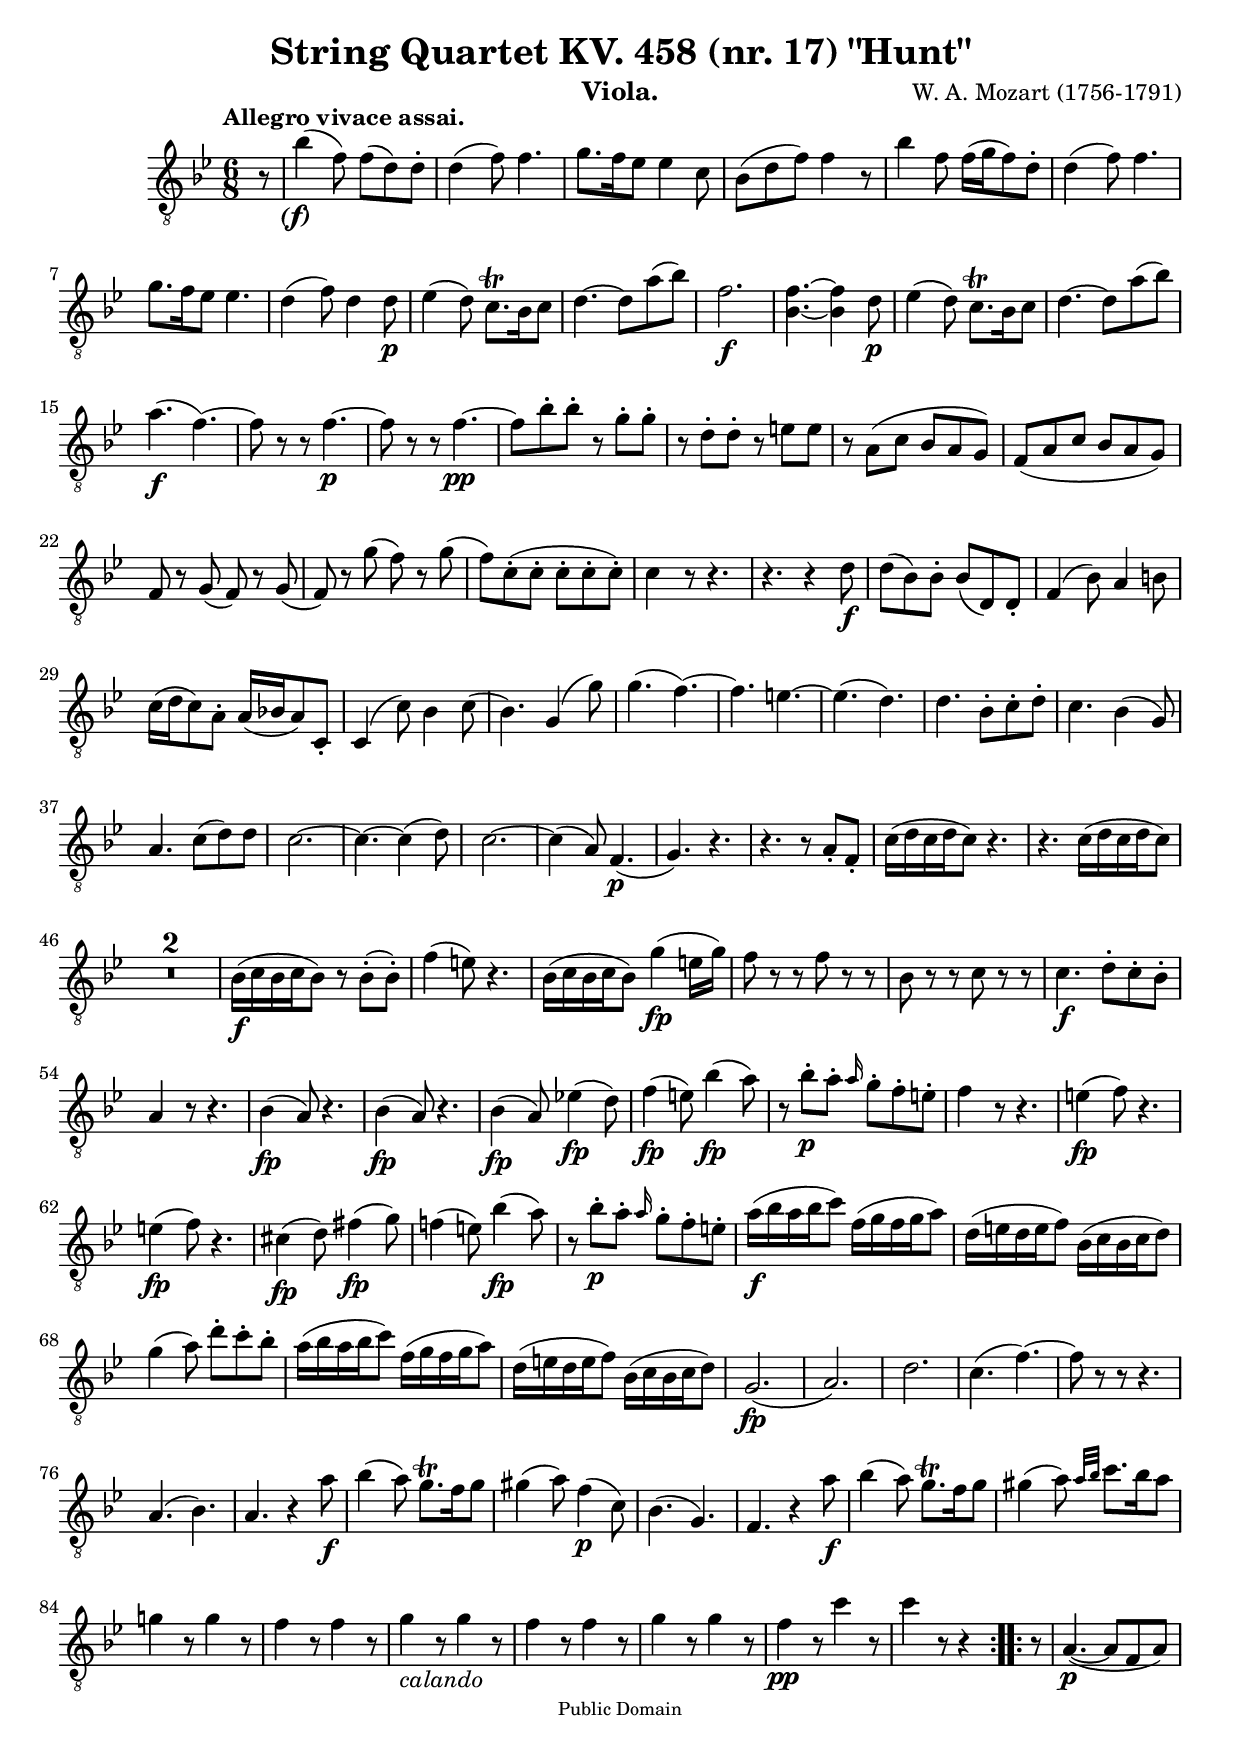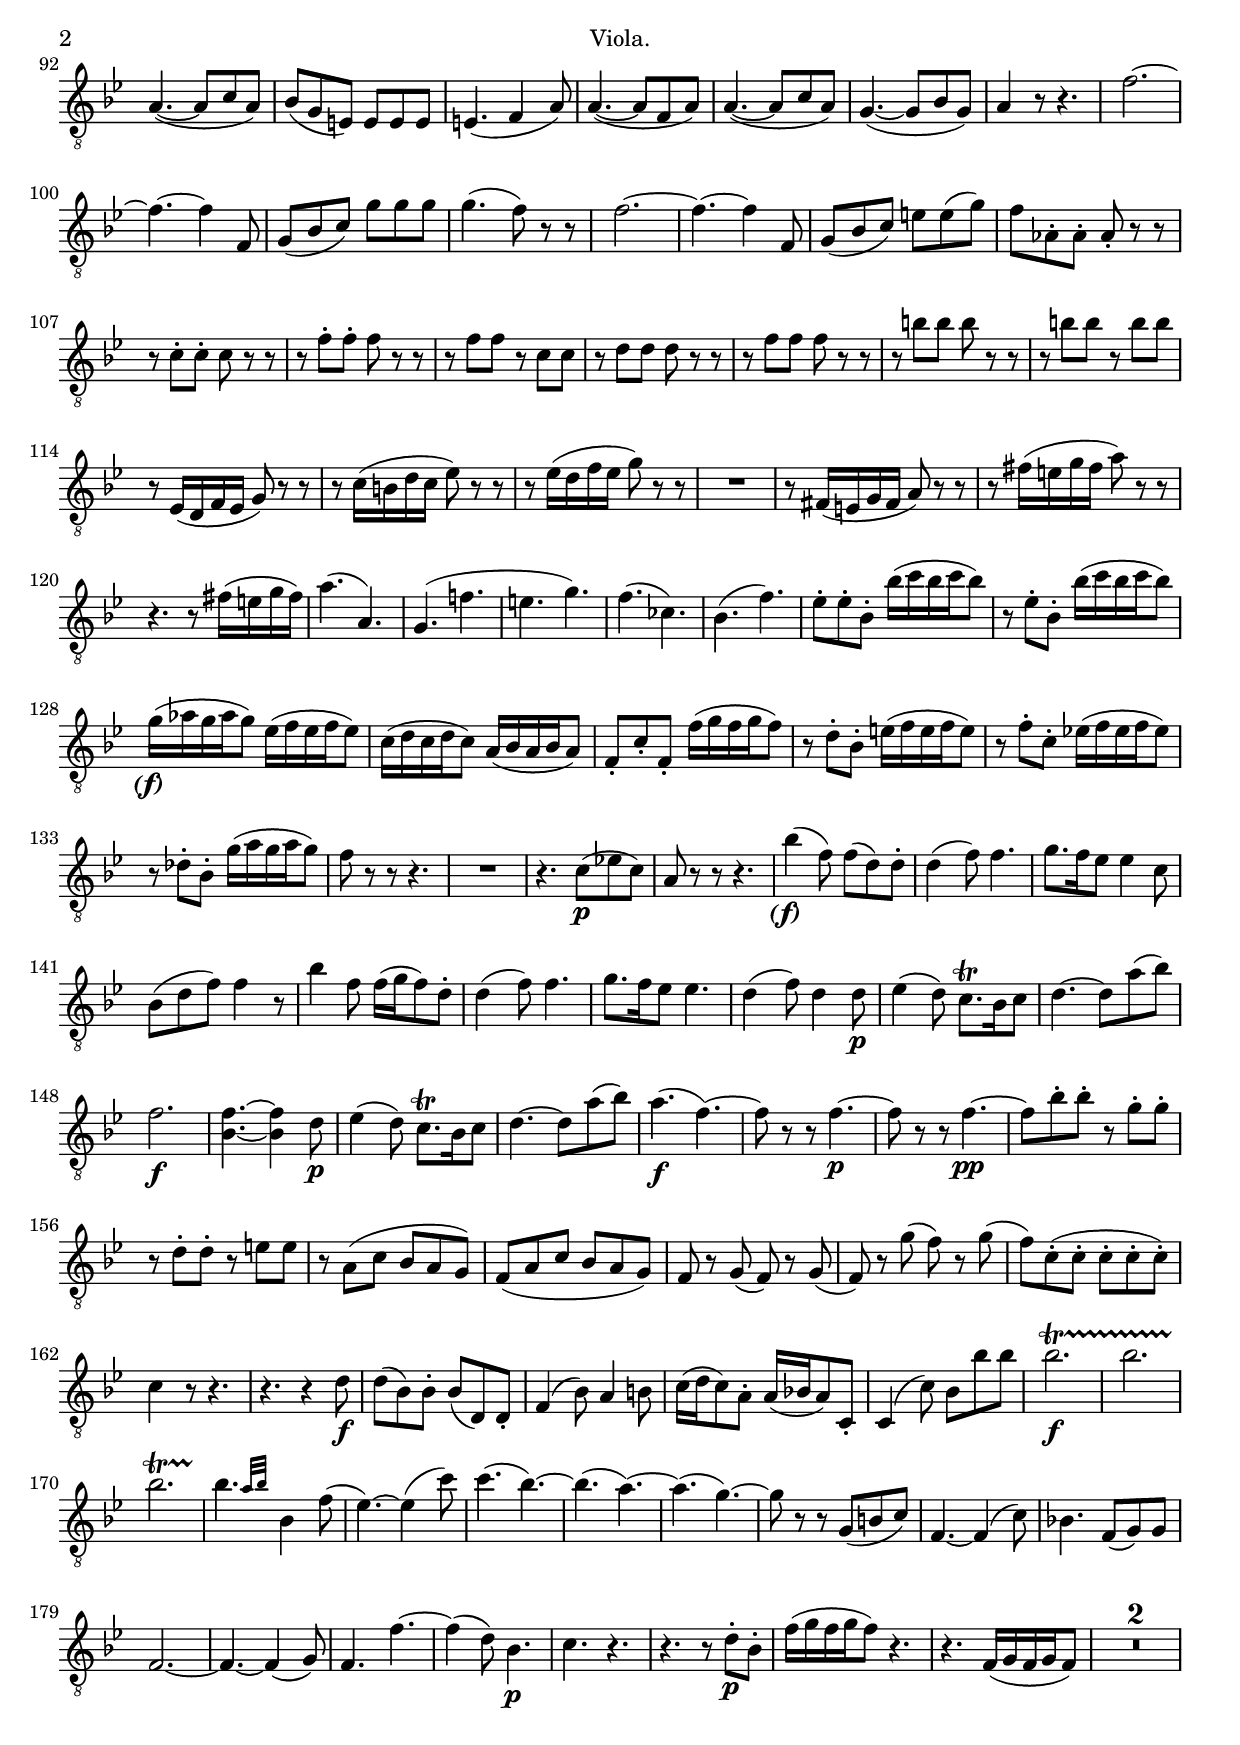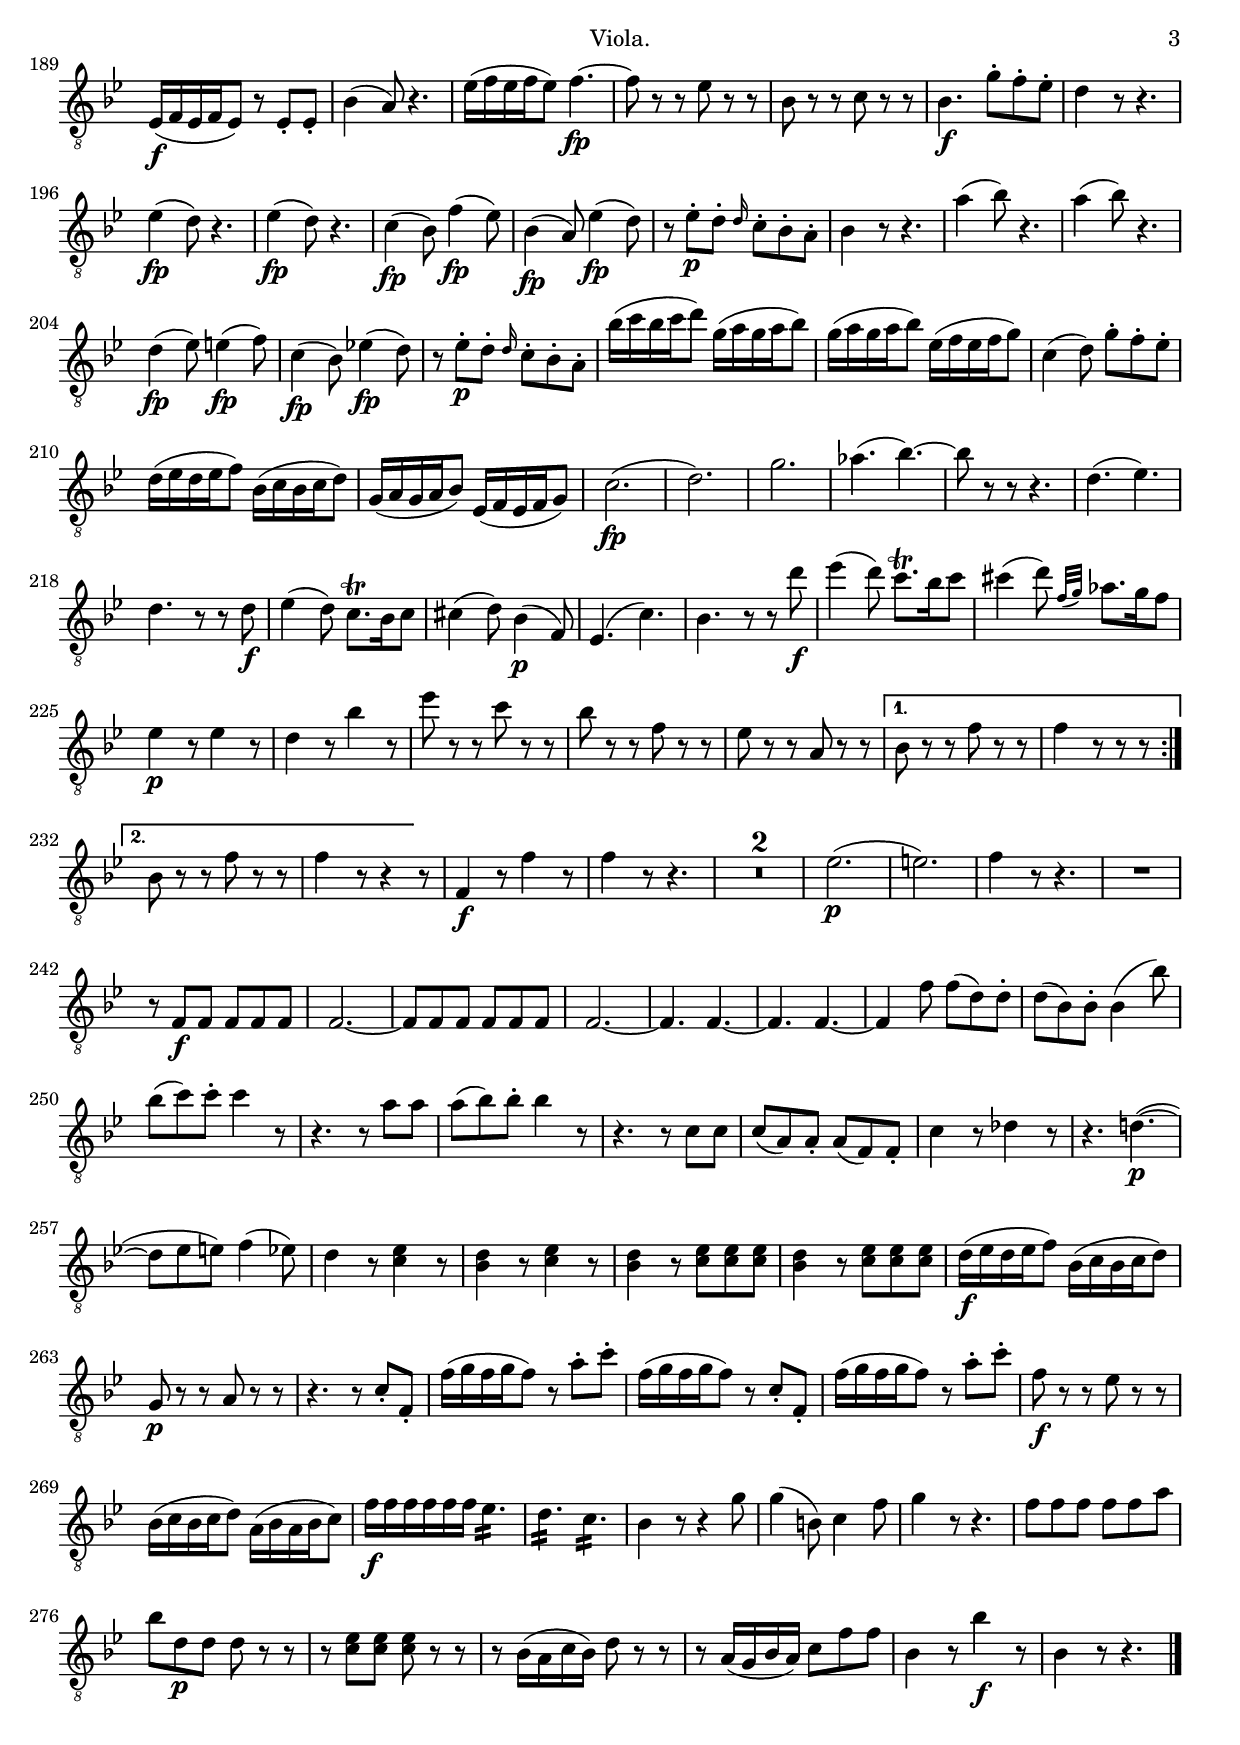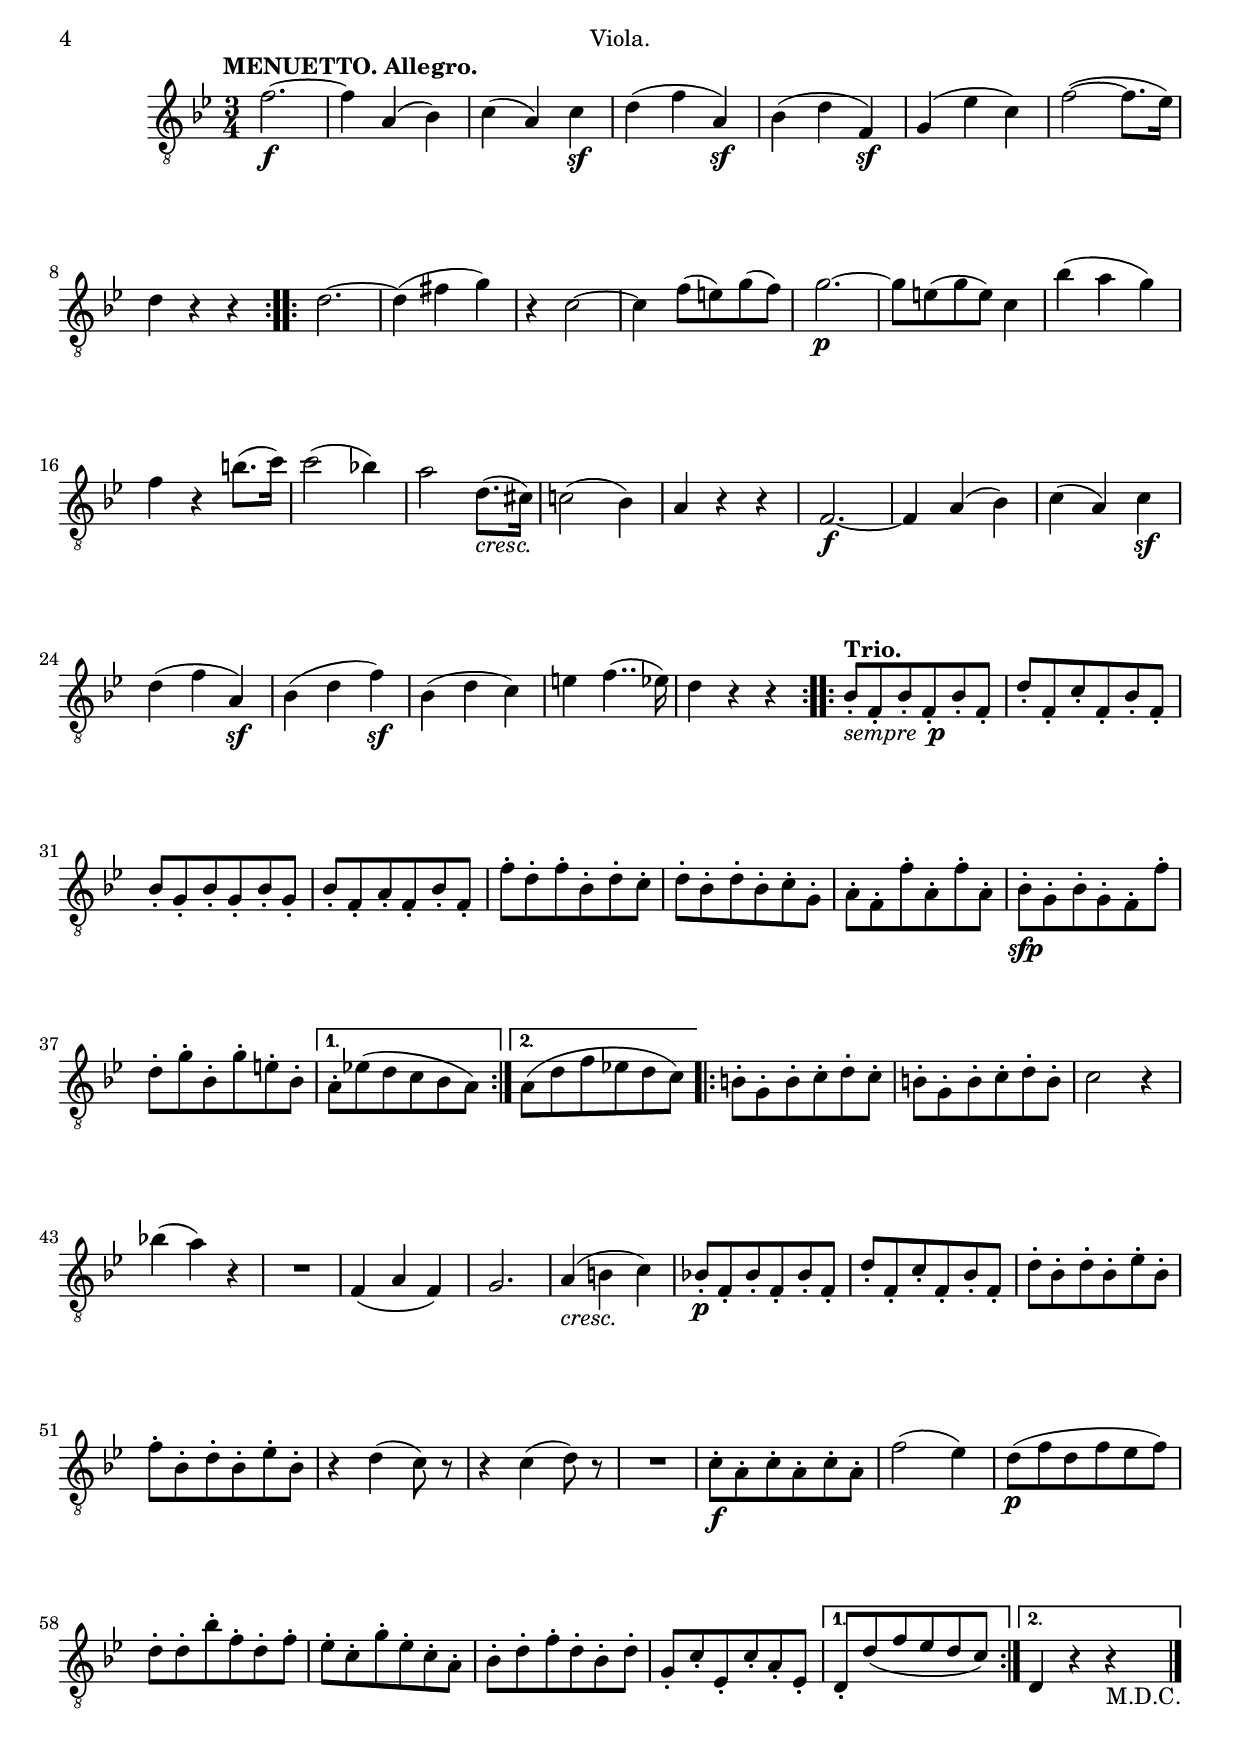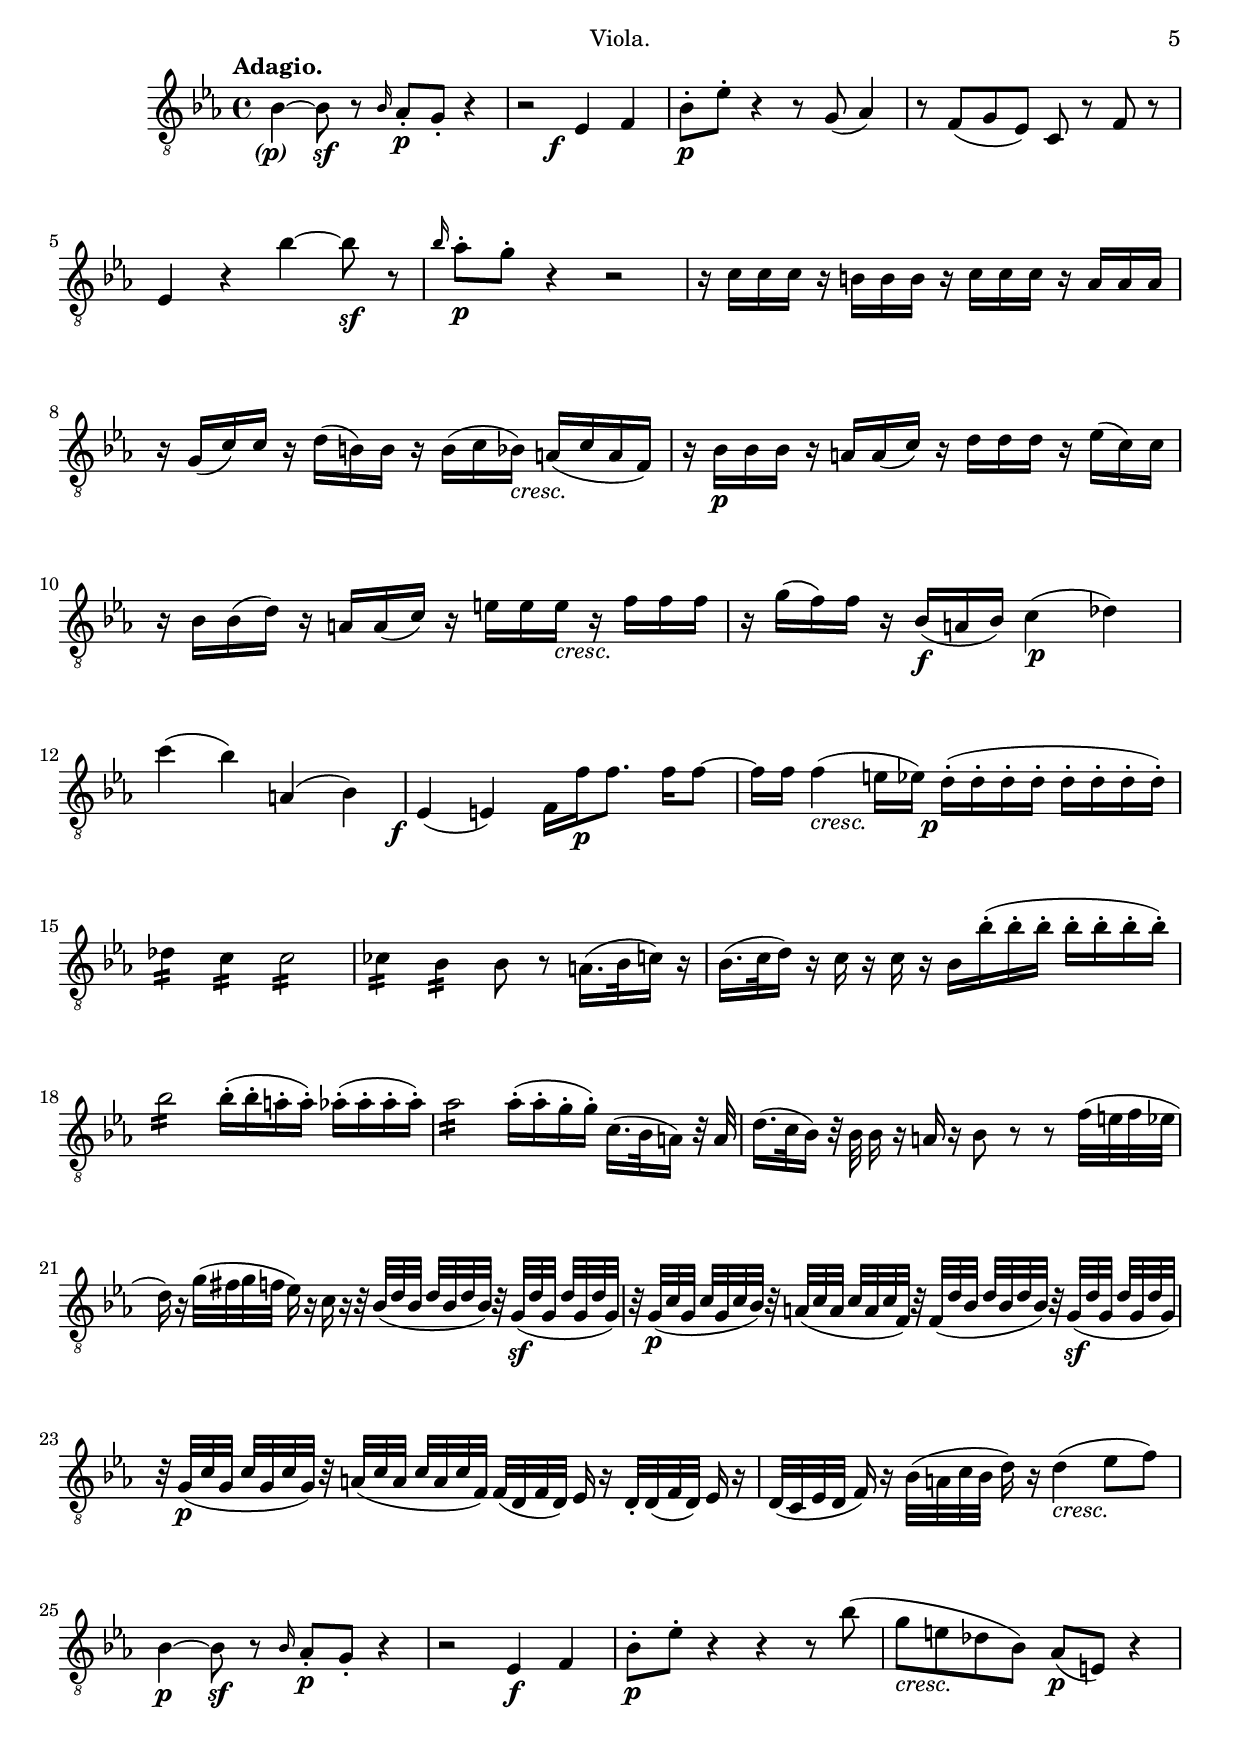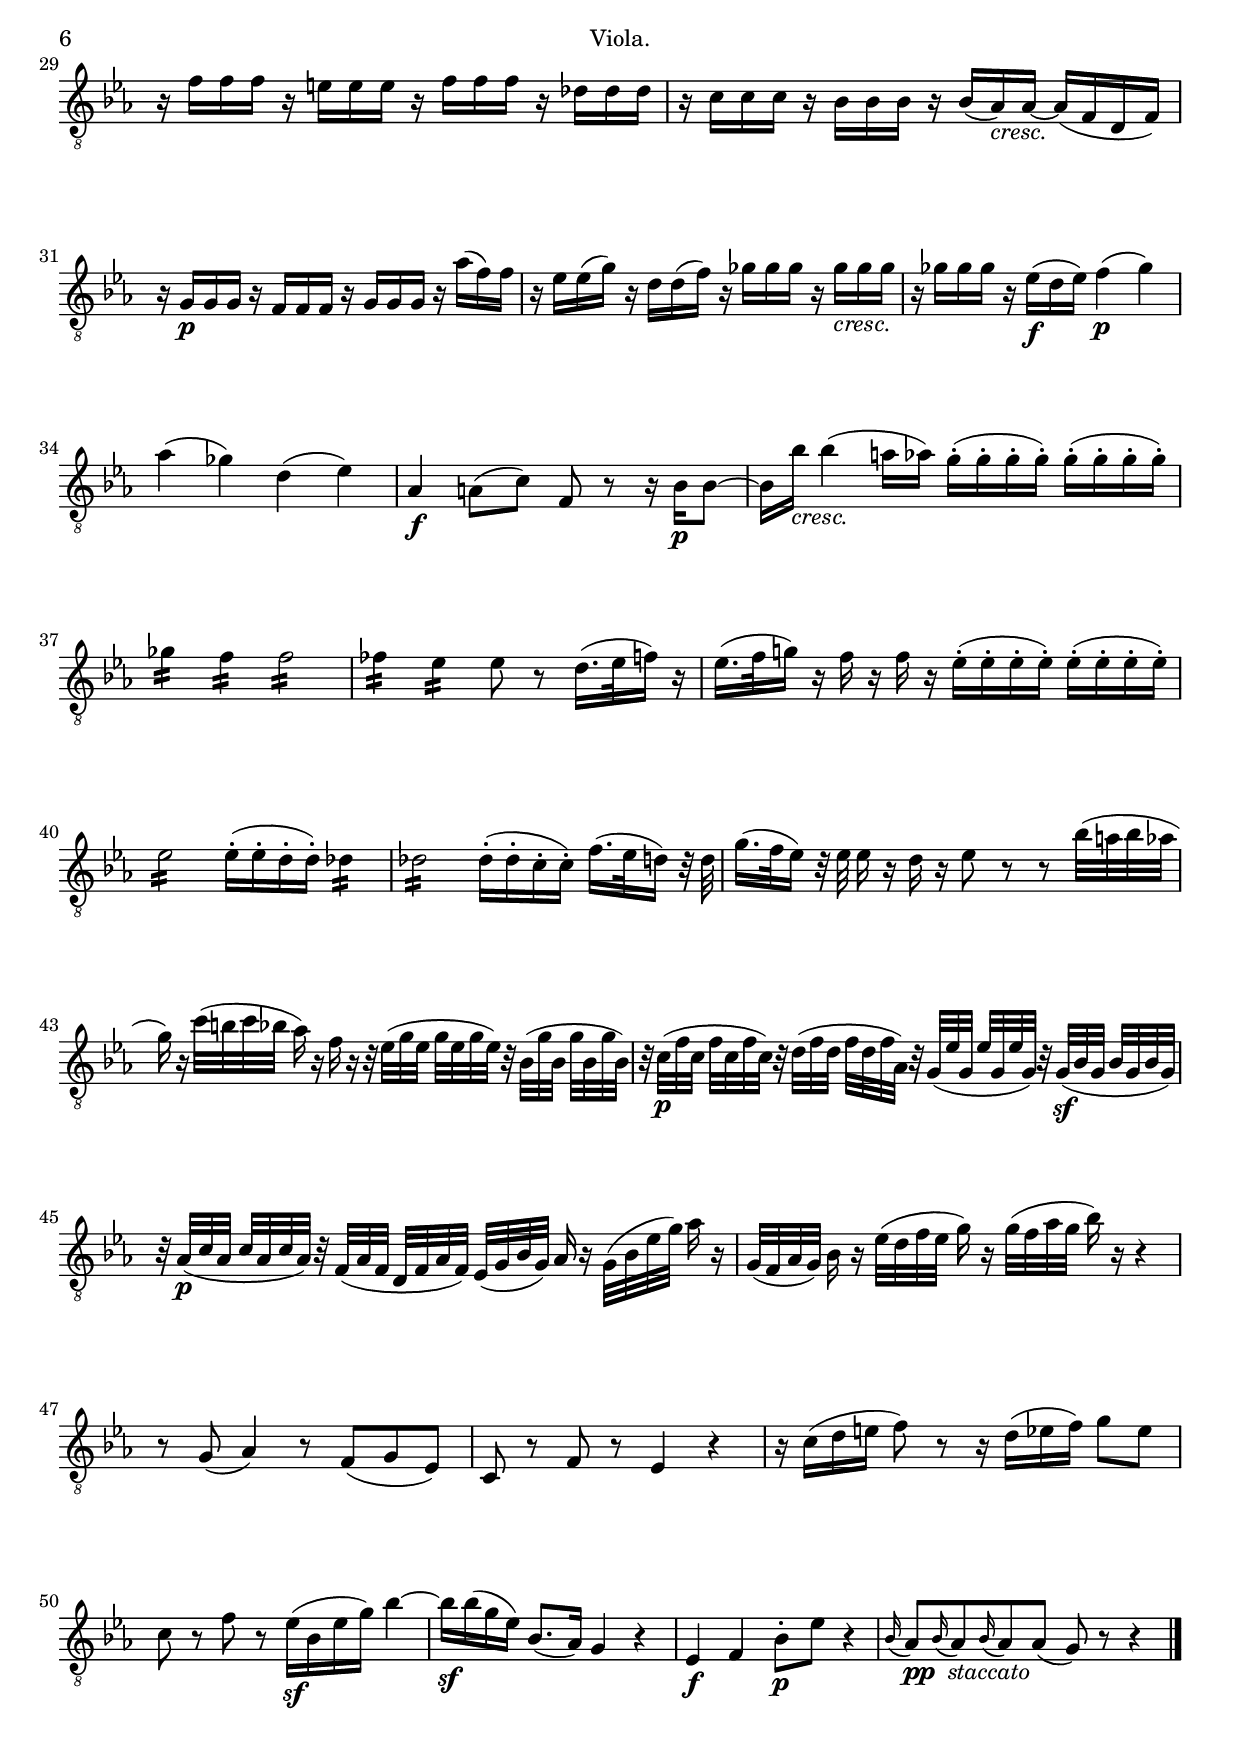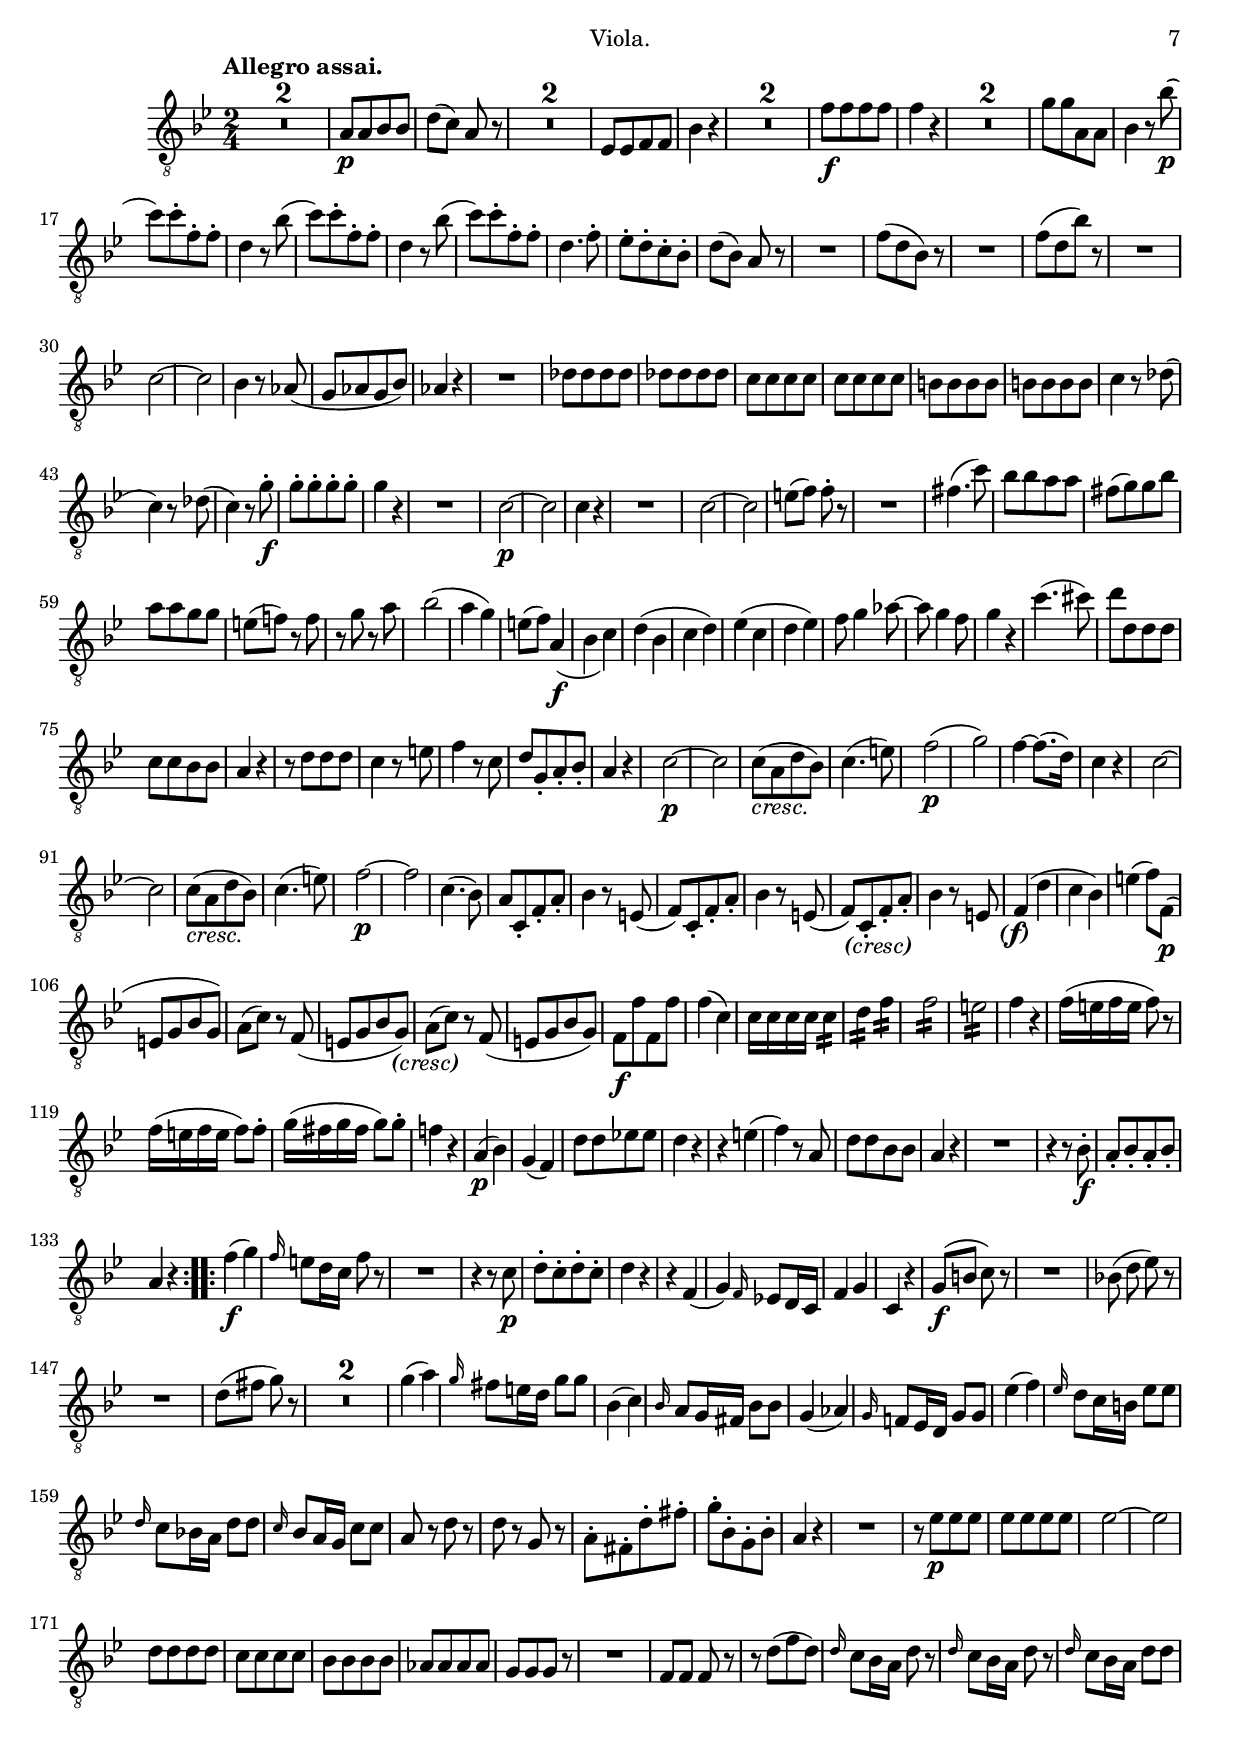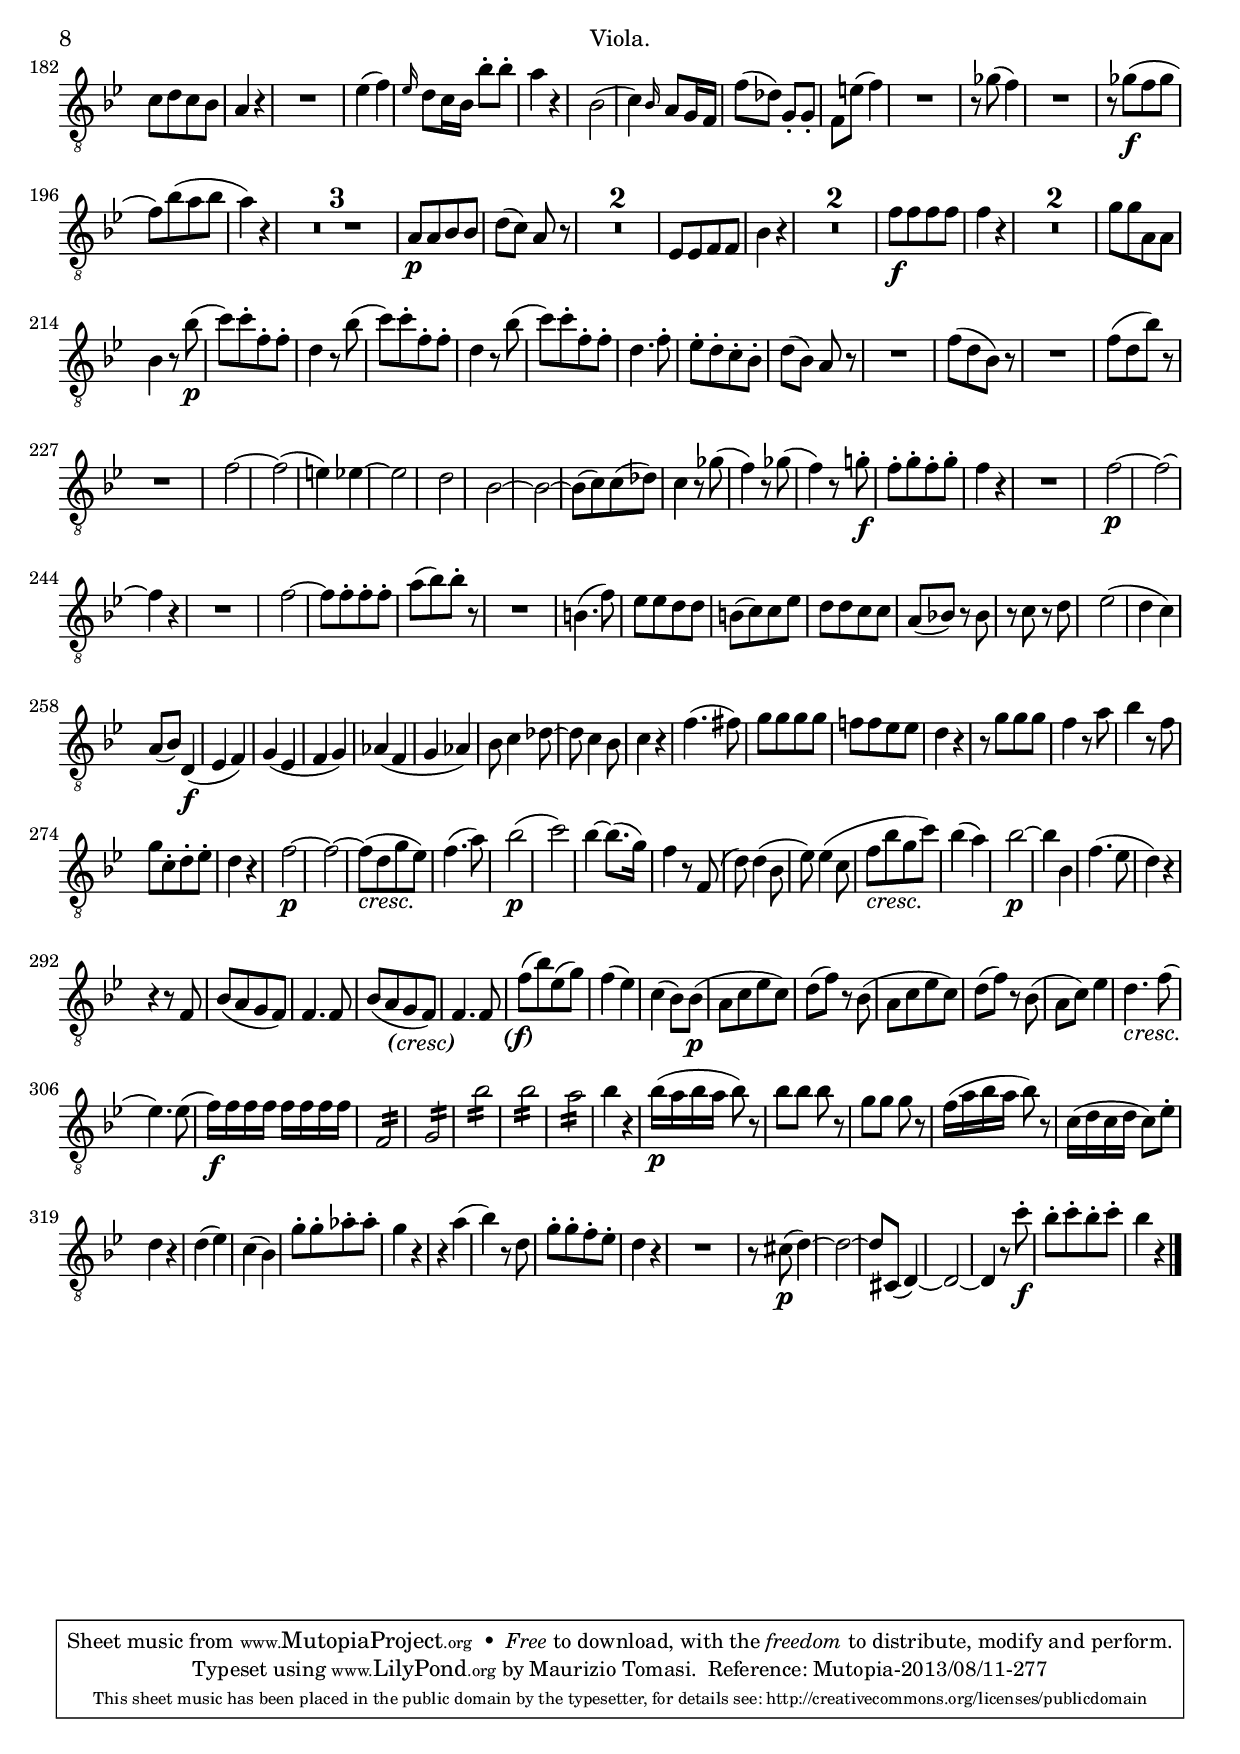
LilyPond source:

\version "2.16.0"

\include "defs.ily"

\header {
    instrument = "Viola."
}

\layout {
    \compressFullBarRests
}

\paper {
  % page-count = #8
  % page-breaking = #ly:page-turn-breaking
  %% auto-first-page-number = ##t
  % first-page-number = #2
}

\version "2.16.0"

violaFirstMov =  \relative bes' {
    \key bes \major

    \noTupletBracket

    \repeat volta 2 {
	r8
	| bes4(-\parentF  f8)  f[(  d) d-.]
	| d4(  f8) f4.
	|  g8.[ f16 es8] es4 c8
	|  bes[( d  f)] f4 r8
	| bes4 f8  f16[( g  f8) d-.]
	| d4(  f8) f4.
	|  g8.[ f16 es8] es4.
	| d4(  f8) d4 d8\p
	| es4(  d8)  c8.[^\trill bes16 c8]

% 10
	| d4. ~  d8[ a'(  bes)]
	| f2.\f
	| <bes, f'>4. ~ <bes f'>4 d8\p
	| es4(  d8)  c8.[^\trill bes16 c8]
	| d4. ~  d8[ a'(  bes)]
	| a4.(\f  f) ~
	| f8 r r f4.\p ~
	| f8 r r f4.\pp ~
	|  f8[ bes-. bes-.] r  g[-. g-.]
	| r  d[-. d-.] r  e[ e]

% 20
	| r  a,[( c]  bes[ a  g)]
	|  f[( a c]  bes[ a  g)]
	| f r g(  f) r g(
	|  f) r g'(  f) r g(
	|   f)[  c(-. c-.]  c[-. c-.  c)-.] 
	| c4 r8 r4.
	| r4. r4 d8\f
	% The Breitkopf score has 'g,8', but it is certainly a mistake
	|  d[(  bes) bes-.]  bes[(  d,) d-.]
	| f4(  bes8) a4 b8
	|  c16[( d  c8) a-.]  a16[( bes!  a8) c,-.]

% 30
	| c4(  c'8) bes4 c8(
	|  bes4.) g4(  g'8)
	| g4.(  f) ~
	| f e ~
	| e(  d)
	| d  bes8[-. c-. d-.]
	| c4. bes4(  g8)
	| a4.  c8[(  d) d]
	| c2. ~
	| c4. ~ c4(  d8)

% 40
	| c2. ~
	| c4(  a8)  f4.(\p 
	|  g) r4.
	| r4. r8  a8[-. f-.]
	|  c'16[( d c d  c8)] r4.
	| r4.  c16[( d c d  c8)]
	| R2.*2
	|  bes16[(\f c bes c  bes8)] r   bes[(-.  bes)-.]
          
	| f'4(  e8) r4.

% 50
	|  bes16[( c bes c  bes8)] g'4(\fp  e16[  g)]
	| f8 r r f r r
	| bes, r r c r r
	| c4.\f  d8[-. c-. bes-.]
	| a4 r8 r4.
	| bes4(\fp  a8) r4.
	| bes4(\fp  a8) r4.
	| bes4(\fp  a8) es'!4(\fp  d8)
	| f4(\fp  e8) bes'4(\fp  a8)
	| r  bes[-.\p a-.] \grace a16 g8[-. f-. e-.]

% 60
	| f4 r8 r4.
	| e4(\fp  f8) r4.
	| e4(\fp  f8) r4.
	| cis4(\fp  d8) fis4(\fp  g8)
	| f!4(  e8) bes'4(\fp  a8)
	| r  bes[-.\p a-.] \grace a16 g8[-. f-. e-.]
	|  a16[(\f bes a bes  c8)]  f,16[( g f g  a8)]
	|  d,16[( e d e  f8)]  bes,16[( c bes c  d8)]
	| g4(  a8)  d[-. c-. bes-.]
	|  a16[( bes a bes  c8)]  f,16[( g f g  a8)]

% 70
	|  d,16[( e d e  f8)]  bes,16[( c bes c  d8)]
	| g,2.(\fp
	|  a)
	| d
	| c4.(  f) ~
	| f8 r r r4.
	| a,4.(  bes)
	| a r4 a'8\f
	| bes4(  a8)  g8.[^\trill f16 g8]
	| gis4(  a8) f4(\p  c8)

% 80
	| bes4.(  g)
	| f r4 a'8\f
	| bes4(  a8)  g8.[^\trill f16 g8]
	| gis4(  a8) \grace { a32[ bes] } c8.[ bes16 a8]
	| g!4 r8 g4 r8
	| f4 r8 f4 r8
	| g4_ \markup{\italic "calando"} r8 g4 r8
	| f4 r8 f4 r8
	| g4 r8 g4 r8
	| f4\pp r8 c'4 r8

% 90
	| c4 r8 r4
    }

    \repeat volta 2 {
        r8
	| a,4.(\p ~  a8[ f  a)]
	| a4.( ~  a8[ c  a)]
	|  bes[( g  e)]  e[ e e]
	| e4.( f4  a8)
	| a4.( ~  a8[ f  a)]
	| a4.( ~  a8[ c  a)]
	| g4.( ~  g8[ bes  g)]
	| a4 r8 r4.
	| f'2. ~

% 100
	| f4. ~ f4 f,8
	|  g[( bes  c)]  g'[ g g]
	| g4.(  f8) r r
	| f2. ~
	| f4. ~ f4 f,8
	|  g[( bes  c)]  e[ e(  g)]
	|  f[ as,-. as-.] as-. r r
	| r  c[-. c-.] c r r   % The last `c' is not staccato!
	| r  f[-. f-.] f r r
	| r  f[ f] r  c[ c]

% 110
        | r  d[ d] d r r
	| r  f[ f] f r r
	| r  b[ b] b r r
	| r  b[ b] r  b[ b]
	| r  es,,16[( d f es]  g8) r r
	| r  c16[( b d c]  es8) r r
	| r  es16[( d f es]  g8) r r
	| R2.
	| r8  fis,16[( e g fis]  a8) r r
	| r  fis'16[( e g fis]  a8) r r

% 120
	| r4. r8  fis16[( e g  fis)]
	| a4.(  a,)
	|  g( f'!
	| e  g) 
	| f(  ces)
	| bes(  f')
	|  es8[-. es-. bes-.]  bes'16[( c bes c  bes8)]
	| r8  es,[-. bes-.]  bes'16[( c bes c  bes8)]
	| g16[(-\parentF as g as  g8)]  es16[( f es f  es8)]
	|  c16[( d c d  c8)]  a16[( bes a bes  a8)]

% 130
	|  f[-. c'-. f,-.]  f'16[( g f g  f8)]
	| r  d[-. bes-.]  e16[( f e f  e8)]
	| r  f[-. c-.]  es!16[( f es f  es8)]
	| r  des[-. bes-.]  g'16[( a g a  g8)]
	| f8 r r r4.
	| R2.
	| r4.  c8[(\p es!  c)]
	| a r r r4.
	| bes'4(-\parentF  f8)  f[(  d) d-.]
	| d4(  f8) f4.

% 140
	|  g8.[ f16 es8] es4 c8
	|  bes[( d  f)] f4 r8
	| bes4 f8  f16[( g  f8) d-.]
	| d4(  f8) f4.
	|  g8.[ f16 es8] es4.
	| d4(  f8) d4 d8\p
	| es4(  d8)  c8.[^\trill bes16 c8]
	| d4. ~  d8[ a'(  bes)]
	| f2.\f
	| <bes, f'>4. ~ <bes f'>4 d8\p

% 150
	| es4(  d8)  c8.[^\trill bes16 c8]
	| d4. ~  d8[ a'(  bes)]
	| a4.(\f  f) ~
	| f8 r r f4.\p ~
	| f8 r r f4.\pp ~

	% This bar is not present in the Breitkopf & Haertel score,
	% but it is likely to be a mistake (see the Philips recording
	% of this movement with Quartetto Italiano).
	|  f8[ bes-. bes-.] r  g[-. g-.]
	| r  d[-. d-.] r  e[ e]
	| r  a,[( c]  bes[ a  g)]
	|  f[( a c]  bes[ a  g)]
	| f r g(  f) r g(
	|  f) r g'(  f) r g(

% 160
	|   f)[  c(-. c-.]  c[-. c-.  c)-.] 
	| c4 r8 r4.
	| r4. r4 d8\f  % This is `d', not `g' (unlike bar #26)
	|  d[(  bes) bes-.]  bes[(  d,) d-.]
	| f4(  bes8) a4 b8
	|  c16[( d  c8) a-.]  a16[( bes!  a8) c,-.]
	| c4(  c'8)  bes[ bes' bes]
	| bes2.\f\startTrillSpan
	| bes
	| bes
	| \afterGrace bes4.\stopTrillSpan { a32[ bes] } bes,4 f'8(

% 171
	|  es4.) ~ es4(  c'8)
	| c4.(  bes) ~
	| bes(  a) ~
	| a(  g) ~
	| g8 r r  g,[( b  c)]
	| f,4. ~ f4(  c'8)
	| bes!4.  f8[(  g) g]
	| f2. ~
	| f4. ~ f4(  g8)

%  180
	| f4. f' ~
	| f4(  d8) bes4.\p
	| c r4.
	| r4. r8  d[-.\p bes-.]
	|  f'16[( g f g  f8)] r4.
	| r4.  f,16[( g f g  f8)]
	| R2.*2
	|   es16[(\f  f es f  es8)] r
           es[-. es-.]
	| bes'4(  a8) r4. \allowPageTurn
	|  es'16[( f es f  es8)] f4.\fp ~

% 190
	| f8 r r es r r
	| bes r r c r r
	| bes4.\f  g'8[-. f-. es-.]
	| d4 r8 r4.
	| es4(\fp  d8) r4.
	| es4(\fp  d8) r4.
	| c4(\fp  bes8) f'4(\fp  es8)
	| bes4(\fp  a8) es'4(\fp  d8)
	| r  es[-.\p d-.] \grace d16 c8[-. bes-. a-.]

% 200
	| bes4 r8 r4.
	| a'4(  bes8) r4.
	| a4(  bes8) r4.
	| d,4(\fp  es8) e4(\fp  f8)
	| c4(\fp  bes8) es!4(\fp  d8)
	| r  es[-.\p d-.] \grace d16 c8[-. bes-. a-.]
	|  bes'16[( c bes c  d8)]  g,16[( a g a  bes8)]
	|  g16[( a g a  bes8)]  es,16[( f es f  g8)]
	| c,4(  d8)  g[-. f-. es-.]
	|  d16[( es d es  f8)]  bes,16[( c bes c  d8)]

% 210
	|  g,16[( a g a  bes8)]  es,16[( f es f  g8)]
	| c2.(\fp
	|  d)
	| g
	| as4.(  bes) ~
	| bes8 r r r4.
	| d,4.(  es)
	| d r8 r d\f
	| es4(  d8)  c8.[^\trill bes16 c8]
	| cis4(  d8)  bes4(\p   f8)

% 220
	| es4.(  c')
	| bes r8 r d'\f
	| es4(  d8)  c8.[^\trill bes16 c8]
	| cis4(  d8) \grace { f,32[(  g)] }
  as8.[ g16 f8]
	| es4\p r8 es4 r8
	| d4 r8 bes'4 r8
	| es8 r r c r r
	| bes r r f r r
	| es r r a, r r
    }


    \alternative {
        {
	  | bes8 r r f' r r
	  | \set Timing.measureLength = #(ly:make-moment 5 8)
	    f4 r8 r r
	}

	{
	  | \set Timing.measureLength = #(ly:make-moment 6 8)
	    bes,8 r r f' r r
	  | f4 r8 r4
	}
    }

      r8
    | f,4\f r8 f'4 r8
    | f4 r8 r4.
    | R2.*2
    | es2.(\p
    |  e)
    | f4 r8 r4.
    | R2.
    | r8  f,8[\f f]  f[ f f]

% 240
    | f2. ~
    |  f8[ f f]  f[ f f]
    | f2. ~
    | f4. f ~
    | f f ~
    | f4 f'8  f[(  d) d-.]
    |  d[(  bes) bes-.] bes4(  bes'8)
    |  bes[(  c) c-.] c4 r8
    | r4. r8  a[ a]
    |  a[(  bes) bes-.] bes4 r8

% 250
    | r4. r8  c,[ c]
    |  c[(  a) a-.]  a[(  f) f-.]
    | c'4 r8 des4 r8
    | r4. d!4.(\p ~
    |  d8[ es  e)] f4(  es8)
    | d4 r8 <c es>4 r8
    | <bes d>4 r8 <c es>4 r8
    | <bes d>4 r8 <c es>[ <c es> <c es>]
    | <bes d>4 r8 <c es>[ <c es> <c es>]
    |  d16[(\f es d es  f8)]  bes,16[( c bes c  d8)]

% 260
    | g,\p r r a r r
    | r4. r8  c[-. f,-.]
    |  f'16[( g f g  f8)] r  a[-. c-.]
    |  f,16[( g f g  f8)] r  c[-. f,-.]
    |  f'16[( g f g  f8)] r  a[-. c-.]
    | f,8\f r r es r r
    |  bes16[( c bes c  d8)]  a16[( bes a bes  c8)]
    |  f16[\f f f f f f]  es4.:16
    |  d:  c:
    | bes4 r8 r4 g'8
    | g4(  b,8) c4 f8
    | g4 r8 r4.
    |  f8[ f f]  f[ f a]
    |  bes[ d,\p d] d r r
    | r <c es>[ <c es>] <c es> r r
    | r  bes16[( a c  bes)] d8 r r
    | r  a16[( g bes  a)]  c8[ f f]
    | bes,4 r8 bes'4\f r8
    | bes,4 r8 r4.
}


\score {
    \context Staff <<
	\set Score.skipBars = ##t
	\set Staff.autoBeaming = ##f
        \set Staff.midiInstrument = #"viola"

    \clef "treble_8"
	\time 6/8
	\partial 8

	\violaFirstMov
	\context Voice = "markings" { \markingsI }
    >>

    \layout { }
}

\pageBreak

\version "2.16.0"

violaSecondMov =  \relative f' {
    \key bes \major

    \noTupletBracket

    \repeat volta 2 {
	f2.\f ~
	| f4 a,(  bes)
	| c(  a) c\sf
	| d( f  a,)\sf
	| bes( d  f,)\sf
	| g( es'  c)
	| f2( ~  f8.[  es16)]
	| d4 r r
    }

    \repeat volta 2 {
	| d2. ~

% 10
	| d4( fis  g)
	| r c,2 ~
	| c4  f8[(  e) g(  f)]
	| g2.\p ~
	|  g8[ e( g  e)] c4
	| bes'( a  g)
	| f r  b8.[(  c16)]
	| c2(  bes!4)
	| a2   d,8.[(_\cresc   cis16)]
	| c!2(  bes4)

% 20
	| a r r
	| f2.\f ~
	| f4 a(  bes)
	| c(  a) c\sf
	| d( f  a,)\sf
	| bes( d  f)\sf
	| bes,( d  c)
	| e! f4..(  es16)
	| d4 r r
    }

    \repeat volta 2 {
        |   bes8[-._ \markup{ {\italic "sempre "} {\dynamic
          "p"}}  f-. bes-. f-. bes-. f-.]

% 30
	|  d'[-. f,-. c'-. f,-. bes-. f-.]
	|  bes[-. g-. bes-. g-. bes-. g-.]
	|  bes[-. f-. a-. f-. bes-. f-.]
	|  f'[-. d-. f-. bes,-. d-. c-.]
	|  d[-. bes-. d-. bes-. c-. g-.]
	|  a[-. f-. f'-. a,-. f'-. a,-.]
	|  bes[-.\sfp g-. bes-. g-. f-. f'-.]
	|  d[-. g-. bes,-. g'-. e-. bes-.]
    }

    \alternative {
        {
	    |  a8[-. es'!( d c bes  a)]
	}

	{
	    |  a8[( d f es! d  c)]
	}
    }

    \repeat volta 2 {
        |  b8[-. g-. b-. c-. d-. c-.]

% 40
	|  b[-. g-. b-. c-. d-. b-.]
	| c2 r4
	| bes'!4(  a) r
	| R2.
	| f,4( a  f)
	| g2.
	| a4(_\cresc b  c)
	|  bes!8[-.\p f-. bes-. f-. bes-. f-.]
	|  d'[-. f,-. c'-. f,-. bes-. f-.]
	|  d'[-. bes-. d-. bes-. es-. bes-.]

% 50
	|  f'[-. bes,-. d-. bes-. es-. bes-.]
	| r4 d(  c8) r
	| r4 c(  d8) r
	| R2.
	|  c8[-.\f a-. c-. a-. c-. a-.]
	| f'2(  es4)
	|  d8[(\p f d f es  f)]
	|  d[-. d-. bes'-. f-. d-. f-.]
	|  es[-. c-. g'-. es-. c-. a-.]
	|  bes[-. d-. f-. d-. bes-. d-.]

% 60
	|  g,[-. c-. es,-. c'-. a-. es-.]
    }

    \alternative {
        {
	    |  d8[-. d'( f es d  c)]
	}

	{
	    | d,4 r r
	}
    }
}


\score {
    \context Staff <<
	\set Score.skipBars = ##t
	\set Staff.autoBeaming = ##f
        \set Staff.midiInstrument = #"viola"

    \clef "treble_8"
	\time 3/4

	\violaSecondMov
	\context Voice = "markings" { \markingsII }
	\context Voice=markingsBis { \markingsIIbis }
    >>
    \layout { }
}

\pageBreak

\version "2.16.0"

violaThirdMov =  \relative bes {
    \key es \major

    \noTupletBracket

      bes4-\parentP ~ bes8\sf r \grace bes16 as8[-.\p g-.] r4
    | r2 es4 \tweak X-offset #-2.7 \f f
    |  bes8[-.\p es-.] r4 r8 g,(  as4)
    | r8  f[( g  es)] c r f r

% 5
    | es4 r bes''4 ~ bes8\sf r
    | \grace bes16 as8[-.\p g-.] r4 r2
    | r16  c,[ c c] r  b[ b b] r  c[ c c] r  as[ as as]
    | r  g[(  c) c] r  d[(  b) b] r  b[( c   bes)_\cresc]
        a[( c a  f)]
    | r  bes[\p bes bes] r  a[ a(  c)] r  d[ d d] r  es[(  c) c]

% 10
    | r  bes[ bes(  d)] r  a[ a(  c)] r  e[ e e_\cresc] r  f[ f f]
    | r  g[(  f) f] r  bes,[(\f a  bes)] c4( \tweak X-offset #0.5 \p  des)
    | c'(  bes) a,(  bes)
    |  es,( \tweak X-offset #-2.7 \f   e)  f16[ f'\p f8.]  f16[
      f8] ~
    |  f16[ f]  f4(_\cresc   e16[  es)] 
       d[(-. \tweak X-offset #-1.7 \p d-. d-. d-.]  d[-. d-. d-.  d)-.]

% 15
    |  des4:16  c4:16 c2:16
    |  ces4:16  bes4:16 bes8 r
      % The last note is probably `c', not `ces' (see also bar #38)
        a16.[( bes32  c16)] r
    |  bes16.[( c32  d16)] r c r c r   bes[ bes'(-. bes-. bes-.]
       bes[-. bes-. bes-.  bes)-.]
    |  bes2:16
       bes16[(-. bes-. a-.  a)-.]  as[(-. as-. as-.  as)-.] 
    |  as2:16 as16[(-. as-. g-.  g)-.]   c,16.[( bes32  a16)] r32 a

% 20
    |  d16.[( c32  bes16)] r32 bes bes16 r a r bes8 r r  f'32[( e f es]
    |  d16) r  g32[( fis g f]  es16) r c r r32 \stemUp  bes32[( d bes]  d[
      bes d  bes)] r   g[(\sf d' g,]  d'[ g, d'  g,)]
    | r  g[(\p c g]  c[ g c  bes)] r  a[( c a]  c[ a c  f,)] r  f[( d' bes]
       d[ bes d  bes)] r  g[(\sf d' g,]  d'[ g, d'  g,)]
    | r  g[(\p  c g]  c[ g c  g)] r  a[( c a]  c[ a c  f,)]
       f[( d f  d)] \stemNeutral es16 r  d32[-. d( f  d)] es16 r
    |  d32[( c es d]  f16) r  bes32[( a c bes]  d16) r d4(_\cresc  es8[  f)]

% 25
    | bes,4\p ~ bes8\sf r \grace bes16 as8[-.\p g-.] r4
    | r2 es4\f f
    |  bes8[-.\p es-.] r4 r r8 bes'(
    |   g[_\cresc e des  bes)] 
       as[(\p   e)] r4
    | r16  f'16[ f f] r  e[ e e] r  f[ f f] r  des[ des des]

% 30
    | r  c[ c c] r  bes[ bes bes] r  bes[(  as)_\cresc  as] ~
       as[( f d  f)]
    | r  g[\p g g] r  f[ f f] r  g[ g g] r  as'[(  f) f]
    | r  es[ es(  g)] r  d[ d(  f)] r  ges[ ges ges] r  ges[_\cresc ges ges]
    | r  ges[ ges ges] r  es[(\f d  es)] f4(\p  ges)
    | as(  ges) d(  es)

% 35
    | as,\f  a8[(  c)] f, r r16  bes[\p bes8] ~
    |  bes16[ bes'_\cresc] bes4(  a16[  as)] 
       g[(-. g-. g-.  g)-.]  g[(-. g-. g-.  g)-.]
    |  ges4:16  f4:16 f2:16
    |  fes4:16  es4:16 es8 r  d16.[( es32  f16)] r
    |  es16.[( f32  g!16)] r f r f r   es[(-. es-. es-.  es)-.]
       es[(-. es-. es-.  es)-.]

% 40
    |  es2:16  es16[(-. es-. d-.  d)-.] des4:16
    |  des2:16 des16[(-. des-. c-.  c)-.]   f16.[( es32  d16)] r32 d
    |  g16.[( f32  es16)] r32 es es16 r d r es8 r r  bes'32[( a bes as]
    |  g16) r  c32[( b c bes]  as16) r f r r32 \stemDown  es[( g es]  g[ es
      g  es)] r  bes[( g' bes,]  g'[ bes, g'  bes,)]
    | r  c[(\p f c]  f[ c f  c)] r  d[( f d]  f[ d f  as,)] r \stemUp  g[(
      es' g,]  es'[ g, es'  g,)] r   g[(\sf bes g]  bes[ g
      bes  g)]

% 45
    | r  as[(\p  c as]  c[ as c  as)] r  f[( as f]  d[ f
      as  f)] \stemNeutral  es[( g bes  g)] as16 r  g32[( bes es  g)] as16 r
    |  g,32[( f as  g)] bes16 r  es32[( d f es]  g16) r  g32[( f as g]
       bes16) r r4
    | r8 g,8(  as4) r8  f[( g  es)]
    | c r f r es4 r
    | r16  c'16[( d e]  f8) r r16  d[( es  f)]  g8[ es]

% 50
    | c r f r  es16[(\sf bes es  g)] bes4 ~
    |  bes16[\sf bes( g  es)]  bes8.[(  as16)] g4 r
    | es\f f  bes8[-.\p es] r4
    | \appoggiatura bes16 as8[_ \markup{ {\dynamic "pp"} 
      {\italic " staccato"}} \appoggiatura bes16 as8
      \appoggiatura bes16 as8 as(]  g8) r r4
}


\score {
    \context Staff <<
	\set Score.skipBars = ##t
	\set Staff.autoBeaming = ##f
        \set Staff.midiInstrument = #"viola"

    \clef "treble_8"
	\violaThirdMov
	\context Voice = "markings" { \markingsIII }
    >>

    \layout { }
}

\pageBreak

\version "2.16.0"

violaFourthMov =  \relative as {
    \key bes \major

    \noTupletBracket

    \repeat volta 2 {
	R2*2
	|  a8[\p a bes bes]
	|  d[(  c)] a r
	| R2*2
	|  es8[ es f f]
	| bes4 r
	| R2*2

% 11
	|  f'8[\f f f f]
	| f4 r
	| R2*2
	|  g8[ g a, a]
	| bes4 r8 bes'(\p
	|   c)[ c-. f,-. f-.]
	| d4 r8 bes'(
	|   c)[ c-. f,-. f-.]

% 20
	| d4 r8 bes'(
	|   c)[ c-. f,-. f-.]
	| d4. f8-.
	|  es[-. d-. c-. bes-.]
	|  d[(  bes)] a8 r
	| R2
	|  f'8[( d  bes)] r
	| R2
	|  f'8[( d  bes')] r
	| R2

% 30
	| c,2 ~
	| c
	| bes4 r8 as(
	|  g[ as g  bes)]
	| as4 r
	| R2
	|  des8[ des des des]
	|  des[ des des des]
	|  c[ c c c]
	|  c[ c c c]

% 40
	|  b[ b b b]
	|  b[ b b b]
	| c4 r8 des8(
	|  c4) r8 des8(
	|  c4) r8 g'8-.\f
	|  g[-. g-. g-. g-.]
	| g4 r
	| R2
	| c,2\p ~
	| c

% 50
	| c4 r
	| R2
	| c2 ~
	| c
	|  e8[(  f)] f-. r
	| R2
	| fis4.(  c'8)
	|  bes[ bes a a]
	|  fis[(  g) g bes]
	|  a[ a g g]

% 60
	|  e[(  f!)] r f
	| r g r a
	| bes2(
	| a4  g)
	|  e8[(  f)] \slurDown a,4(\f
	| bes  c) \slurNeutral
	| d( bes
	| c  d)
	| es( c
	| d  es)

% 70
	| f8 g4 as8 ~
	| as g4 f8
	| g4 r
	| c4.(  cis8)
	|  d[ d, d d]
	|  c[ c bes bes]
	| a4 r
	| r8  d[ d d]
	| c4 r8 e
	| f4 r8 c
	|  d[ g,-. a-. bes-.]
	| a4 r
	| c2\p ~
	| c
	|  c8[(_\cresc a d  bes)]
	| c4.(  e8)
	| f2(\p  g)
	| f4 ~  f8.[(  d16)]
	| c4 r

% 90
	| c2 ~
	| c
	|  c8[(_\cresc a d  bes)]
	| c4.(  e8)
	| f2\p ~
	| f
	| c4.(  bes8)
	|  a[ c,-. f-. a-.]
	| bes4 r8 e,(
	|   f)[ c-. f-. a-.]

% 100
	| bes4 r8 e,(
	|   f)[ c-. f-.-\parentCresc a-.]
	| bes4 r8 e,
	| f4(-\parentF d'
	| c  bes) 
	| e(   f8)[  f,(\p] 
	|  e[ g bes  g)]
	|  a[(  c)] r f,(
	|  e[ g bes  g)]
	|  a[(-\parentCresc  c)] r f,(

% 110
	|  e[ g bes  g)]
	|  f[\f f' f, f']
	| f4(  c)
	|  c16[ c c c]  c4:16
	|  d: f:
	|  f2:
	|  e2:
	| f4 r
	|  f16[( e f e]  f8) r
	|  f16[( e f e]   f8)[ f-.]

% 120
	|  g16[( fis g fis]   g8)[ g-.]
	| f!4 r
	| a,(\p  bes)
	| g(  f)
	|  d'8[ d es! es]
	| d4 r
	| r e(
	|  f) r8 a,
	|  d[ d bes bes]
	| a4 r

% 130
	| R2
	| r4 r8 bes-.\f
	|  a[-. bes-. a-. bes-.]
	| a4 r
    }

    \repeat volta 2 {
        | f'4(\f  g)
	| \grace f16 e8[ d16 c] f8 r
	| R2
	| r4 r8 c\p
	|  d[-. c-. d-. c-.]
	| d4 r

% 140
	| r f,(
	|  g) \grace f16 es!8[ d16 c]
	| f4 g
	| c, r
	|  g'8[(\f b]  c) r
	| R2
	| bes!8( d]  es) r
	| R2
	|  d8[( fis]  g) r
	| R2*2

% 151
	| g4(  a)
	| \grace g16 fis8[ e16 d]  g8[ g]
	| bes,4(  c)
	| \grace bes16 a8[ g16 fis]  bes8[ bes]
	| g4(  as)
	| \grace g16 f!8[ es16 d]  g8[ g]
	| es'4(  f)
	| \grace es16 d8[ c16 b]  es8[ es]
	| \grace d16 c8[ bes!16 a]  d8[ d]
	| \grace c16 bes8[ a16 g]  c8[ c]
	| a r d r
	| d r g, r
	|  a[-. fis-. d'-. fis-.]
	|  g[-. bes,-. g-. bes-.]
	| a4 r
	| R2
	| r8  es'[\p es es]
	|  es[ es es es]
	| es2 ~

% 170
	| es
	|  d8[ d d d]
	|  c[ c c c]
	|  bes[ bes bes bes]
	|  as[ as as as]
	|  g[ g g] r
	| R2
	|  f8[ f] f r
	| r  d'[( f  d)]
	| \grace d16 c8[ bes16 a] d8 r

% 180
	| \grace d16 c8[ bes16 a] d8 r
	| \grace d16 c8[ bes16 a]  d8[ d]
	|  c[ d c bes]
	| a4 r
	| R2
	| es'4(  f)
	| \grace es16 d8[ c16 bes]  bes'8[-. bes-.]
	| a4 r
	| bes,2(
	|  c4) \grace bes16 a8[ g16 f]

% 190
	|  f'8[(  des)]  g,[-. g-.]
	|  f[ e'(]  f4)
	| R2
	| r8 ges(  f4)
	| R2
	| r8  ges[(\f f ges]
	|   f)[ bes( a bes]
	|  a4) r
	| R2*3

% 201
	|  a,8[\p a bes bes]
	|  d[(  c)] a r
	| R2*2
	|  es8[ es f f]
	| bes4 r
	| R2*2
	|  f'8[\f f f f]

% 210
	| f4 r
	| R2*2
	|  g8[ g a, a]
	| bes4 r8 bes'(\p
	|   c)[ c-. f,-. f-.]
	| d4 r8 bes'(
	|   c)[ c-. f,-. f-.]
	| d4 r8 bes'(
	|   c)[ c-. f,-. f-.]

% 220
	| d4. f8-.
	|  es[-. d-. c-. bes-.]
	|  d[(  bes)] a8 r
	| R2
	|  f'8[( d  bes)] r
	| R2
	|  f'8[( d  bes')] r
	| R2
	| f2 ~
	| f(
	|  e4) es ~
	| es2
	| d
	| bes ~
	| bes ~
	|  bes8[(  c) c(  des)]
	| c4 r8 ges'(
	|  f4) r8 ges(
	|  f4) r8 g!-.\f
	|  f[-. g-. f-. g-.]
	| f4 r
	| R2
	| f2\p ~
	| f ~
	| f4 r
	| R2
	| f2 ~
	|  f8[ f-. f-. f-.]
	|  a[(  bes) bes-.] r
	| R2

% 250
	| b,4.(  f'8)
	|  es[ es d d]
	|  b[(  c) c es]
	|  d[ d c c]
	|  a[(  bes!)] r bes
	| r c r d
	| es2(
	| d4  c)
	|  a8[(  bes)] d,4(\f
	| es  f)

% 260
	| g( es
	| f  g)
	| as( f
	| g  as)
	| bes8 c4 des8 ~
	| des c4 bes8
	| c4 r
	| f4.(  fis8)
	|  g[ g g g]
	|  f![ f es es]

% 270
	| d4 r
	| r8  g[ g g]
	| f4 r8 a
	| bes4 r8 f
	|  g[ c,-. d-. es-.]
	| d4 r
	| f2\p ~
	| f ~
	|  f8[(_\cresc d g  es)]
	| f4.(  a8)

% 280
	| bes2(\p
	|  c)
	| bes4 ~  bes8.[(  g16)]
	| f4 r8 f,(
	|  d'8) d4( bes8
	|  es8) es4( c8
	|  f[_\cresc bes g  c)]
	| bes4(  a)
	| bes2\p ~
	| bes4 bes,

% 290
	| f'4.( es8
	|  d4) r
	| r r8 f,
	|  bes[( a g  f)]
	| f4. f8
	|  bes[( a g  f)-\parentCresc] \noBreak
	| f4. f8
	| f'[(-\parentF  bes) es,(  g)]
	| f4(  es)
	| c(   bes8)[ bes(\p]
	|  a[ c es  c)]
	|  d[(  f)] r bes,(
	|  a[ c es  c)]
	|  d[(  f)] r bes,(
	|  a[  c)] es4
	| d4._\cresc f8(
	|  es4.) es8(
	|   f16)[\f f f f]  f[ f f f]
	|  f,2:16
	|  g2:16

% 310
	| bes'2:16
	| bes2:16
	| a2:16
	| bes4 r
	|  bes16[(\p a bes a]  bes8) r
	|  bes[ bes] bes r
	|  g[ g] g r
	|  f16[( a bes a]  bes8) r
	|  c,16[( d c d]   c8)[ es-.]
	| d4 r

% 320
	| d(  es)
	| c(  bes)
	|  g'8[-. g-. as-. as-.]
	| g4 r
	| r a(
	|  bes) r8 d,
	|  g[-. g-. f-. es-.]
	| d4 r
	| R2
	| r8 cis(\p  d4) ~
	| d2 ~
	|  d8[ cis,(]  d4) ~
	| d2 ~
	| d4 r8 c''8-.\f
	|  bes[-. c-. bes-. c-.]
	| bes4 r
    }
}


\score {
    \context Staff <<
	\set Score.skipBars = ##t
	\set Staff.autoBeaming = ##f
        \set Staff.midiInstrument = #"viola"

    \clef "treble_8"
	\time 2/4

	\violaFourthMov
	\context Voice = "markings" { \markingsIV }
    >>

    \layout {
      \context {
        \Score \override SpacingSpanner.common-shortest-duration = #(ly:make-moment 1/2)
      }
    }
}


